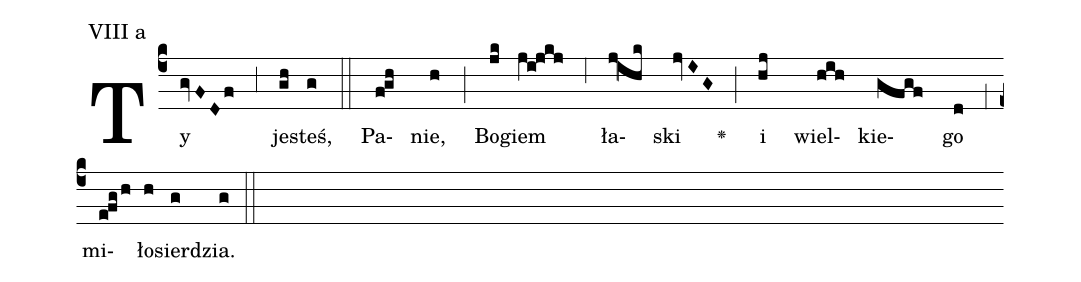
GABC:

annotation: VIII a;
%%
(c4)Ty(gvFDf) (,3) je(gh)steś,(g) (::) Pa(fgh)nie,(h) (;) Bo(jk)giem(ji!jkj) (,6) ła(jv!ihk)ski(jvIG) <v>\greheightstar</v>(;)
i(hj) wiel(hih)kie(gfgf)go(d) (,1) (z) mi(efgh)ło(h)sier(g)dzia.(g) (::)
